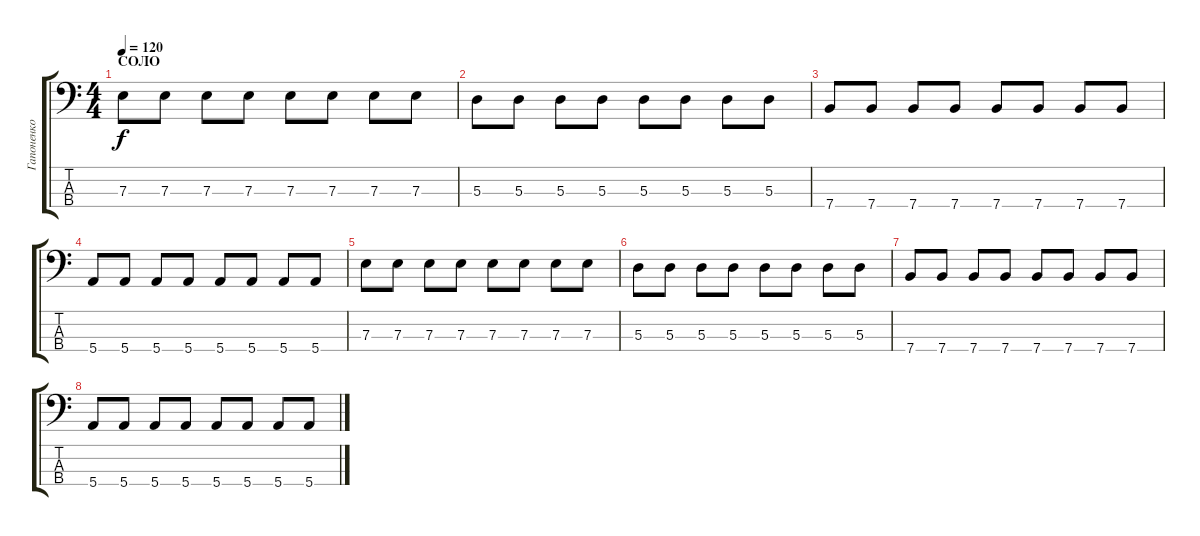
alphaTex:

\track ("Гапоненко Андрей" "Гапоненко ") {instrument electricbassfinger}
\staff {score tabs}
\tuning (G2 D2 A1 E1) {hide}
\ts (4 4)
\section ("" "СОЛО")
\tempo 120
\clef f4
\ks c
7.3.8{dy f} 7.3.8 7.3.8 7.3.8 7.3.8 7.3.8 7.3.8 7.3.8 |
5.3.8 5.3.8 5.3.8 5.3.8 5.3.8 5.3.8 5.3.8 5.3.8 |
7.4.8 7.4.8 7.4.8 7.4.8 7.4.8 7.4.8 7.4.8 7.4.8 |
5.4.8 5.4.8 5.4.8 5.4.8 5.4.8 5.4.8 5.4.8 5.4.8 |
7.3.8 7.3.8 7.3.8 7.3.8 7.3.8 7.3.8 7.3.8 7.3.8 |
5.3.8 5.3.8 5.3.8 5.3.8 5.3.8 5.3.8 5.3.8 5.3.8 |
7.4.8 7.4.8 7.4.8 7.4.8 7.4.8 7.4.8 7.4.8 7.4.8 |
5.4.8 5.4.8 5.4.8 5.4.8 5.4.8 5.4.8 5.4.8 5.4.8
